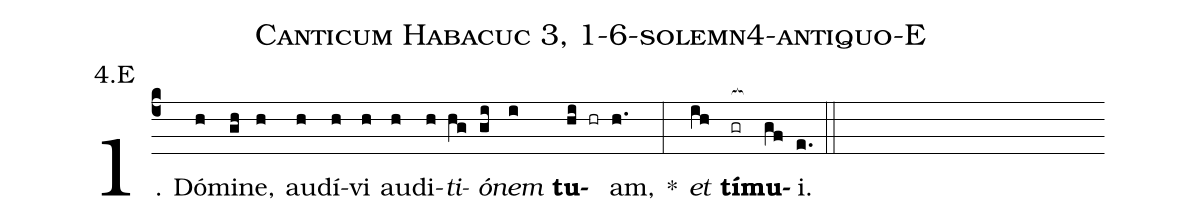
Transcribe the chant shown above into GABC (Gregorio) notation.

name: Canticum Habacuc 3, 1-6-solemn4-antiquo-E;
annotation: 4.E;
%%
(c4)1. Dó(h)mi(gh)ne,(h) au(h)dí(h)vi(h) au(h)di(h)<i>ti</i>(hg)<i>ó</i>(gi)<i>nem</i>(i) <b>tu</b>(hi hr)am,(h.) *(:) <i>et</i>(ih) <b>tí</b>(gr[ocb:1{])<b>mu</b>(gf[ocb:0}])i.(e.) (::)
